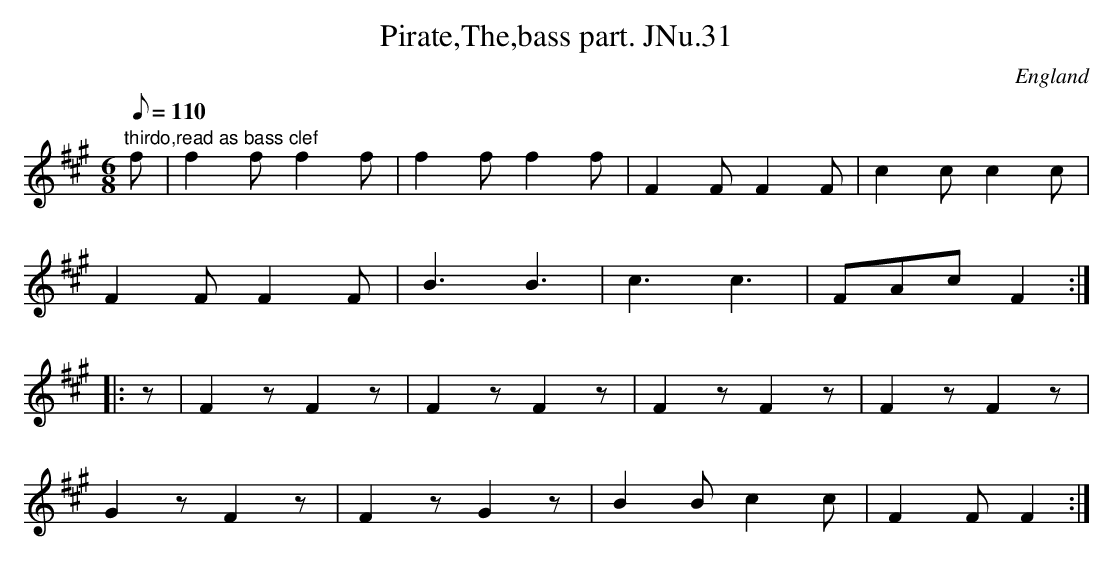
X:1
T:Pirate,The,bass part. JNu.31
M:6/8
L:1/8
Q:110
O:England
K:A
"thirdo,read as bass clef"f|f2ff2f|f2ff2f|F2FF2F|c2cc2c|!
F2FF2F|B3B3|c3c3|FAcF2::!
z|F2zF2z|F2zF2z|F2zF2z|F2zF2z|!
G2zF2z|F2zG2z|B2Bc2c|F2FF2:|]
